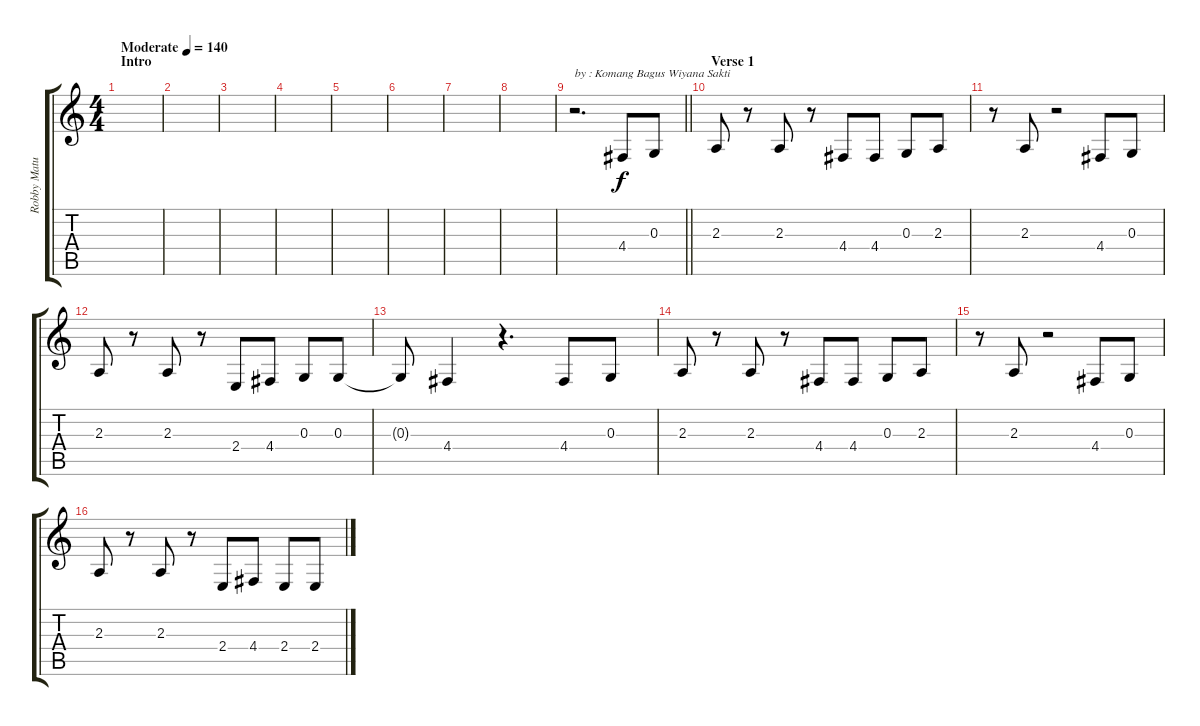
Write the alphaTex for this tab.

\track ("Robby Matulandi" "Robby Matu") {instrument lead6voice}
\staff {score tabs}
\tuning (E4 B3 G3 D3 A2 E2) {hide}
\ts (4 4)
\section ("" "Intro")
\tempo (140 "Moderate")
\clef g2
\ks c
|
|
|
|
|
|
|
|
\barLineRight lightlight
r.2{d txt "by : Komang Bagus Wiyana Sakti"} 4.4.8 0.3.8 |
\section ("" "Verse 1")
2.3.8 r.8 2.3.8 r.8 4.4.8 4.4.8 0.3.8 2.3.8 |
r.8 2.3.8 r.2 4.4.8 0.3.8 |
2.3.8 r.8 2.3.8 r.8 2.4.8 4.4.8 0.3.8 0.3.8 |
0.3{t}.8 4.4.4 r.4{d} 4.4.8 0.3.8 |
2.3.8 r.8 2.3.8 r.8 4.4.8 4.4.8 0.3.8 2.3.8 |
r.8 2.3.8 r.2 4.4.8 0.3.8 |
2.3.8 r.8 2.3.8 r.8 2.4.8 4.4.8 2.4.8 2.4.8
